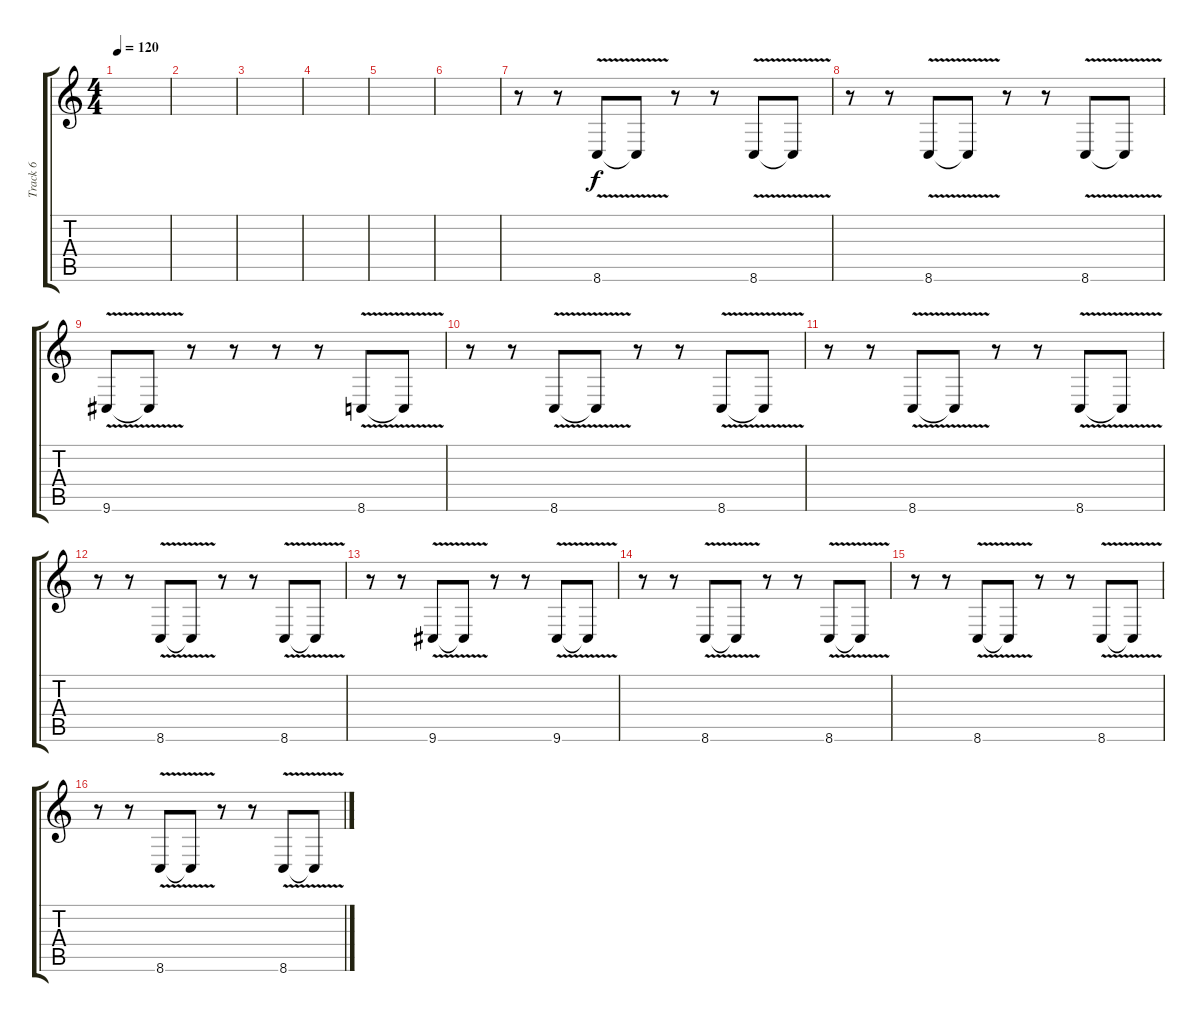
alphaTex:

\track ("Track 6" "Track 6") {instrument tuba}
\staff {score tabs}
\tuning (E4 B3 G3 D3 A2 E2) {hide}
\ts (4 4)
\tempo 120
\clef g2
\ks c
|
|
|
|
|
|
r.8 r.8 8.6{v}.8 8.6{t}.8 r.8 r.8 8.6{v}.8 8.6{t}.8 |
r.8 r.8 8.6{v}.8 8.6{t}.8 r.8 r.8 8.6{v}.8 8.6{t}.8 |
9.6{v}.8 9.6{t}.8 r.8 r.8 r.8 r.8 8.6{v}.8 8.6{t}.8 |
r.8 r.8 8.6{v}.8 8.6{t}.8 r.8 r.8 8.6{v}.8 8.6{t}.8 |
r.8 r.8 8.6{v}.8 8.6{t}.8 r.8 r.8 8.6{v}.8 8.6{t}.8 |
r.8 r.8 8.6{v}.8 8.6{t}.8 r.8 r.8 8.6{v}.8 8.6{t}.8 |
r.8 r.8 9.6{v}.8 9.6{t}.8 r.8 r.8 9.6{v}.8 9.6{t}.8 |
r.8 r.8 8.6{v}.8 8.6{t}.8 r.8 r.8 8.6{v}.8 8.6{t}.8 |
r.8 r.8 8.6{v}.8 8.6{t}.8 r.8 r.8 8.6{v}.8 8.6{t}.8 |
r.8 r.8 8.6{v}.8 8.6{t}.8 r.8 r.8 8.6{v}.8 8.6{t}.8
